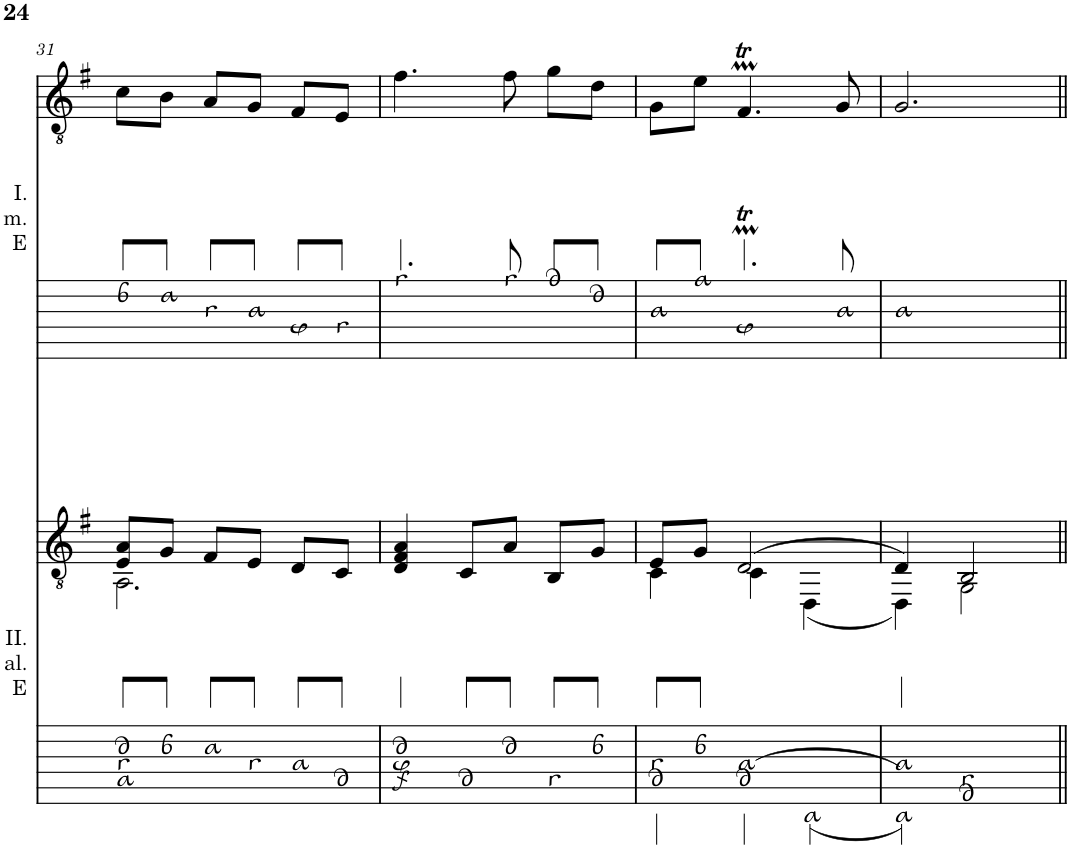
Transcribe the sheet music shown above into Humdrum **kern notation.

**kern	**kern	**kern	**kern
*part2	*part2	*part1	*part1
*staff4	*staff3	*staff2	*staff1
*I"II. arch lute in E	*	*I"I. man dora in E	*
*I'II. al. E	*	*I'I. m. E	*
!!LO:PB:g=z
*	*clefGv2	*	*clefGv2
*k[f#]	*k[f#]	*k[f#]	*k[f#]
*M3/4	*M3/4	*M3/4	*M3/4
=31	=31	=31	=31
*^	*^	*	*
8E/ 8A/L	2.AA	8E/ 8A/L	2.AA\	8c/L	8c\L
8G/J	.	8G/J	.	8B/J	8B\J
8F#/L	.	8F#/L	.	8A/L	8A/L
8E/J	.	8E/J	.	8G/J	8G/J
8D/L	.	8D/L	.	8F#/L	8F#/L
8C/J	.	8C/J	.	8E/J	8E/J
*v	*v	*	*	*	*
*	*v	*v	*	*
=32	=32	=32	=32
4D/ 4F#/ 4A/	4D/ 4F#/ 4A/	4.f#/	4.f#\
8C/L	8C/L	.	.
8A/J	8A/J	8f#/	8f#\
8BB/L	8BB/L	8g/L	8g\L
8G/J	8G/J	8d/J	8d\J
=33	=33	=33	=33
*^	*^	*	*
8E/L	4C\	8E/L	4C\	8G/L	8G\L
8G/J	.	8G/J	.	8e/J	8e\J
2D	4C\	(2D/	4C\	4.F#mt/	4.F#mt/
.	4DD\	.	(4DD\	.	.
.	.	.	.	8G/	8G/
=34	=34	=34	=34	=34	=34
4D/	4DD\	4D/)	4DD\)	2.G	2.G/
2BB	2GG	2BB/	2GG\	.	.
*v	*v	*	*	*	*
*	*v	*v	*	*
=||	=||	=||	=||
*-	*-	*-	*-
